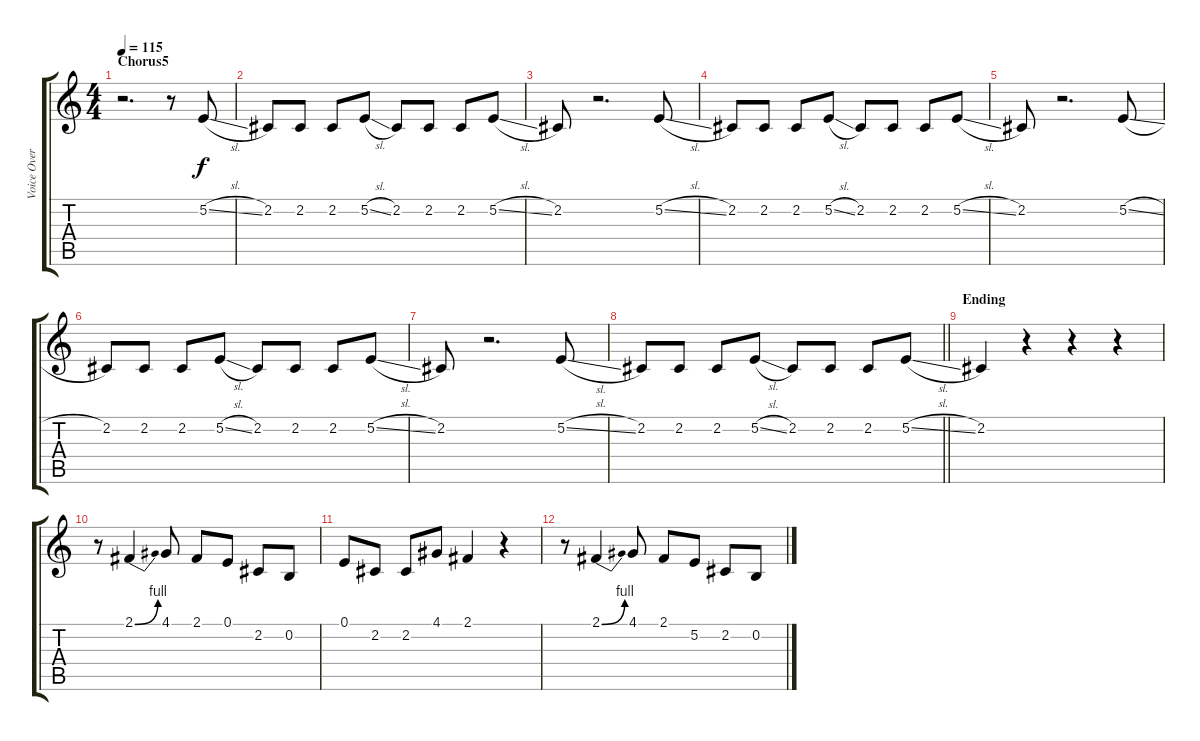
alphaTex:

\track ("Voice Overdub" "Voice Over") {instrument altosax}
\staff {score tabs}
\tuning (E4 B3 G3 D3 A2 E2) {hide}
\ts (4 4)
\section ("" "Chorus5")
\tempo 115
\clef g2
\ks c
r.2{d dy f} r.8 5.2{sl}.8 |
2.2.8 2.2.8 2.2.8 5.2{sl}.8 2.2.8 2.2.8 2.2.8 5.2{sl}.8 |
2.2.8 r.2{d} 5.2{sl}.8 |
2.2.8 2.2.8 2.2.8 5.2{sl}.8 2.2.8 2.2.8 2.2.8 5.2{sl}.8 |
2.2.8 r.2{d} 5.2{sl}.8 |
2.2.8 2.2.8 2.2.8 5.2{sl}.8 2.2.8 2.2.8 2.2.8 5.2{sl}.8 |
2.2.8 r.2{d} 5.2{sl}.8 |
\barLineRight lightlight
2.2.8 2.2.8 2.2.8 5.2{sl}.8 2.2.8 2.2.8 2.2.8 5.2{sl}.8 |
\section ("" "Ending")
2.2.4 r.4 r.4 r.4 |
r.8 2.1{be (bend 0 0 60 4)}.4 4.1.8 2.1.8 0.1.8 2.2.8 0.2.8 |
0.1.8 2.2.8 2.2.8 4.1.8 2.1.4 r.4 |
r.8 2.1{be (bend 0 0 60 4)}.4 4.1.8 2.1.8 5.2.8 2.2.8 0.2.8
